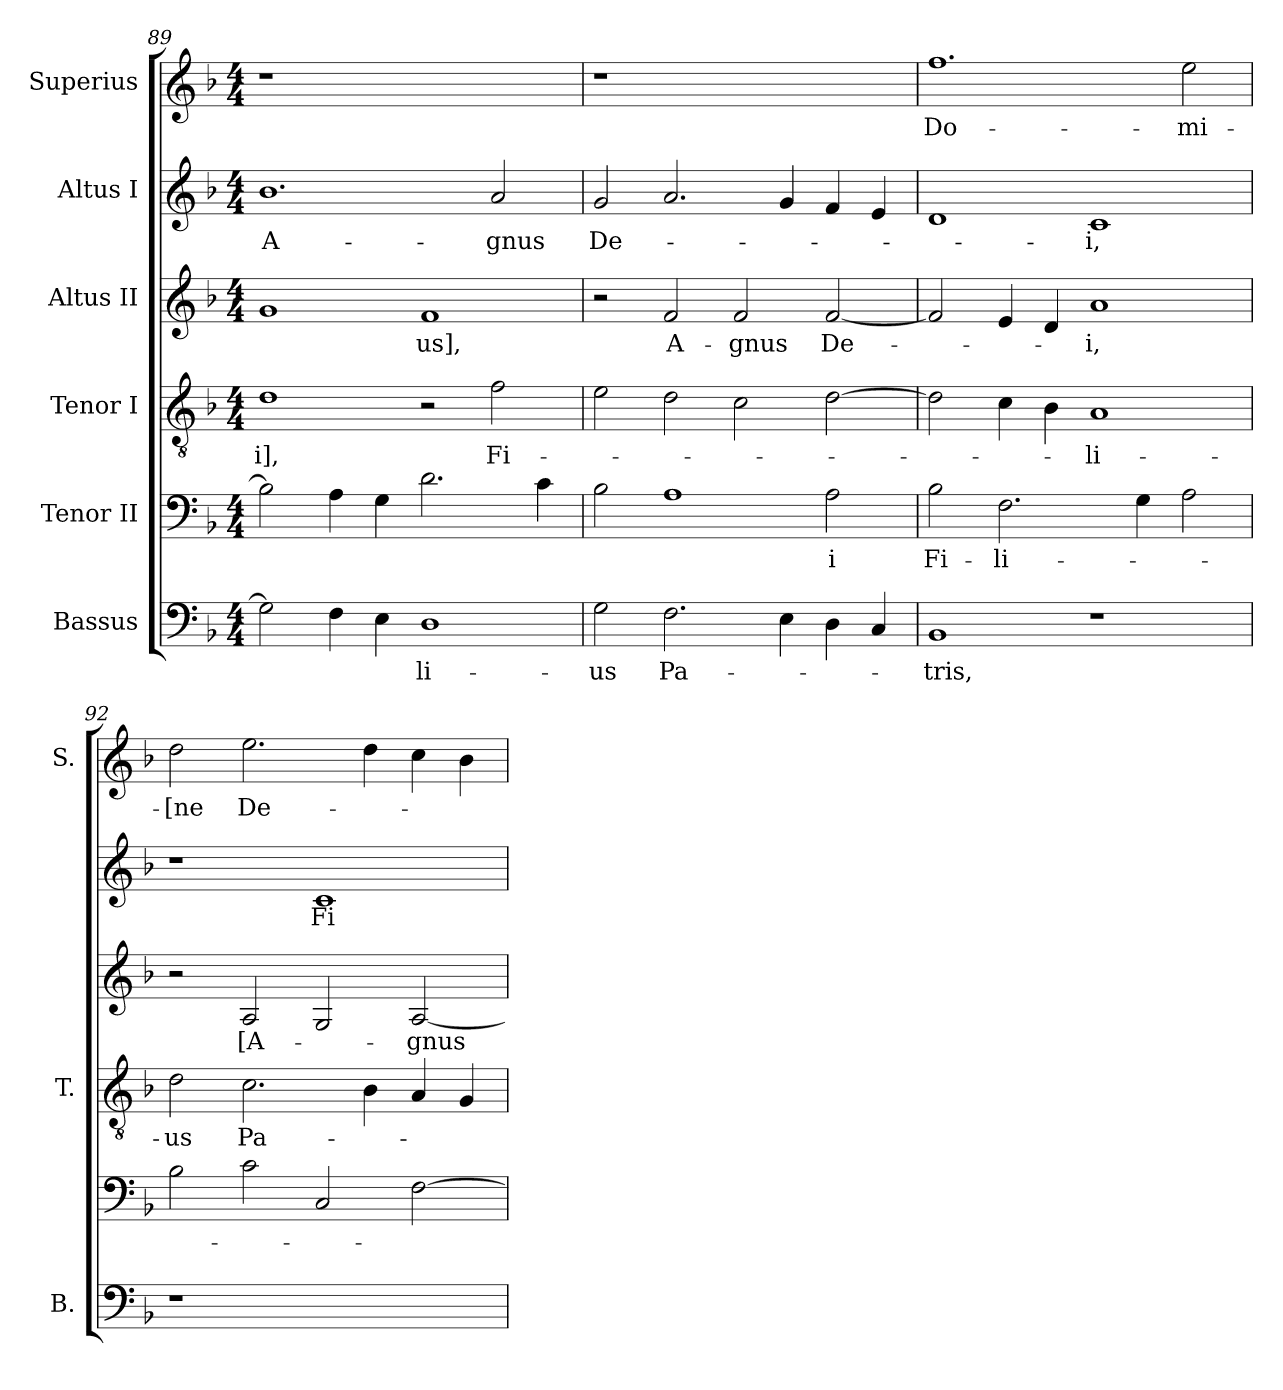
**kern	**text	**kern	**text	**kern	**text	**kern	**text	**kern	**text	**kern	**text
*part6	*part6	*part5	*part5	*part4	*part4	*part3	*part3	*part2	*part2	*part1	*part1
*staff6	*staff6	*staff5	*staff5	*staff4	*staff4	*staff3	*staff3	*staff2	*staff2	*staff1	*staff1
*I"Bassus	*	*I"Tenor II	*	*I"Tenor I	*	*I"Altus II	*	*I"Altus I	*	*I"Superius	*
*I'B.	*	*	*	*I'T.	*	*	*	*	*	*I'S.	*
*clefF4	*	*clefF4	*	*clefGv2	*	*clefG2	*	*clefG2	*	*clefG2	*
*	*	*	*	*ITrd7c12	*	*	*	*	*	*	*
*k[b-]	*	*k[b-]	*	*k[b-]	*	*k[b-]	*	*k[b-]	*	*k[b-]	*
*F:	*	*F:	*	*F:	*	*F:	*	*F:	*	*F:	*
*M4/4	*	*M4/4	*	*M4/4	*	*M4/4	*	*M4/4	*	*M4/4	*
=89	=89	=89	=89	=89	=89	=89	=89	=89	=89	=89	=89
!	!	!	!	!	!LO:LY:b:color=#000000	!	!	!	!	!	!
!	!	!	!	!	!	!	!	!	!LO:LY:b:color=#000000	!LO:N:vis=1	!
2Gi\]	.	2B-i\]	.	1Di	-i],	1gi	.	1.b-i	A-	1r	.
4Fi\	.	4Ai\	.	.	.	.	.	.	.	.	.
4Ei\	.	4Gi\	.	.	.	.	.	.	.	.	.
!	!LO:LY:b:color=#000000	!	!	!	!	!	!	!	!	!	!
!	!	!	!	!	!	!	!LO:LY:b:color=#000000	!	!	!	!
1Di	-li-	2.di\	.	2r	.	1fi	-us],	.	.	1ryy	.
!	!	!	!	!	!LO:LY:b:color=#000000	!	!	!	!	!	!
!	!	!	!	!	!	!	!	!	!LO:LY:b:color=#000000	!	!
.	.	.	.	2Fi\	Fi-	.	.	2ai/	-gnus	.	.
.	.	4ci\	.	.	.	.	.	.	.	.	.
!!LO:LB:g=z
=90	=90	=90	=90	=90	=90	=90	=90	=90	=90	=90	=90
!	!LO:LY:b:color=#000000	!	!	!	!	!	!	!	!	!	!
!	!	!	!	!	!	!	!	!	!LO:LY:b:color=#000000	!LO:N:vis=1	!
2Gi\	-us	2B-i\	.	2Ei\	.	2r	.	2gi/	De-	1r	.
!	!LO:LY:b:color=#000000	!	!	!	!	!	!	!	!	!	!
!	!	!	!	!	!	!	!LO:LY:b:color=#000000	!	!	!	!
2.Fi\	Pa-	1Ai	.	2Di\	.	2fi/	A-	2.ai/	.	.	.
!	!	!	!	!	!	!	!LO:LY:b:color=#000000	!	!	!	!
.	.	.	.	2Ci\	.	2fi/	-gnus	.	.	1ryy	.
4Ei\	.	.	.	.	.	.	.	4gi/	.	.	.
!	!	!	!LO:LY:b:color=#000000	!	!	!	!	!	!	!	!
!	!	!	!	!	!	!	!LO:LY:b:color=#000000	!	!	!	!
4Di\	.	2Ai\	-i	[>2Di\	.	[<2fi/	De-	4fi/	.	.	.
4Ci/	.	.	.	.	.	.	.	4ei/	.	.	.
=91	=91	=91	=91	=91	=91	=91	=91	=91	=91	=91	=91
!	!LO:LY:b:color=#000000	!	!	!	!	!	!	!	!	!	!
!	!	!	!LO:LY:b:color=#000000	!	!	!	!	!	!	!	!
!	!	!	!	!	!	!	!	!	!	!	!LO:LY:b:color=#000000
1BB-i	-tris,	2B-i\	Fi-	2Di\]	.	2fi/]	.	1di	.	1.ffi	Do-
!	!	!	!LO:LY:b:color=#000000	!	!	!	!	!	!	!	!
.	.	2.Fi\	-li-	4Ci\	.	4ei/	.	.	.	.	.
.	.	.	.	4BB-i\	.	4di/	.	.	.	.	.
!	!	!	!	!	!LO:LY:b:color=#000000	!	!	!	!	!	!
!	!	!	!	!	!	!	!LO:LY:b:color=#000000	!	!	!	!
!	!	!	!	!	!	!	!	!	!LO:LY:b:color=#000000	!	!
1r	.	.	.	1AAi	-li-	1ai	-i,	1ci	-i,	.	.
.	.	4Gi\	.	.	.	.	.	.	.	.	.
!	!	!	!	!	!	!	!	!	!	!	!LO:LY:b:color=#000000
.	.	2Ai\	.	.	.	.	.	.	.	2eei\	-mi-
=92	=92	=92	=92	=92	=92	=92	=92	=92	=92	=92	=92
!LO:N:vis=1	!	!	!	!	!	!	!	!	!	!	!
!	!	!	!	!	!LO:LY:b:color=#000000	!	!	!	!	!	!
!	!	!	!	!	!	!	!	!	!	!	!LO:LY:b:color=#000000
1r	.	2B-i\	.	2Di\	-us	2r	.	1r	.	2ddi\	-[ne
!	!	!	!	!	!LO:LY:b:color=#000000	!	!	!	!	!	!
!	!	!	!	!	!	!	!LO:LY:b:color=#000000	!	!	!	!
!	!	!	!	!	!	!	!	!	!	!	!LO:LY:b:color=#000000
.	.	2ci\	.	2.Ci\	Pa-	2Ai/	[A-	.	.	2.eei\	De-
!	!	!	!	!	!	!	!	!	!LO:LY:b:color=#000000	!	!
1ryy	.	2Ci/	.	.	.	2Gi/	.	1ci	Fi-	.	.
.	.	.	.	4BB-i\	.	.	.	.	.	4ddi\	.
!	!	!	!	!	!	!	!LO:LY:b:color=#000000	!	!	!	!
.	.	[>2Fi\	.	4AAi/	.	[<2Ai/	-gnus	.	.	4cci\	.
.	.	.	.	4GGi/	.	.	.	.	.	4b-i\	.
=	=	=	=	=	=	=	=	=	=	=	=
*-	*-	*-	*-	*-	*-	*-	*-	*-	*-	*-	*-
